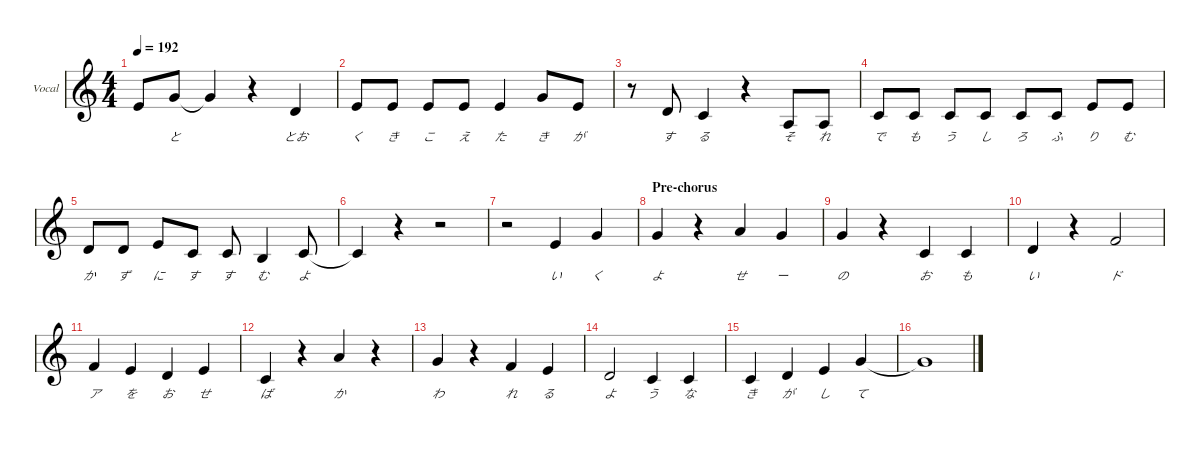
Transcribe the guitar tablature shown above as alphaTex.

\defaultSystemsLayout 4
\hideDynamics
\bracketExtendMode nobrackets
\firstSystemTrackNameOrientation horizontal
\track ("Vocal" "Vocal") {defaultSystemsLayout 4 mute instrument lead7fifths}
\staff {score}
\tuning (E4 B3 G3 D3 A2 E2)
\ts (4 4)
\tempo 192
\clef g2
\ks c
0.1{t}.8{dy f} 3.1.8{lyrics (0 "と") lyrics (1 "") lyrics (2 "") lyrics (3 "") lyrics (4 "")} 3.1{t}.4 r.4 3.2.4{lyrics (0 "とお") lyrics (1 "") lyrics (2 "") lyrics (3 "") lyrics (4 "")} |
0.1.8{lyrics (0 "く") lyrics (1 "") lyrics (2 "") lyrics (3 "") lyrics (4 "")} 0.1.8{lyrics (0 "き") lyrics (1 "") lyrics (2 "") lyrics (3 "") lyrics (4 "")} 0.1.8{lyrics (0 "こ") lyrics (1 "") lyrics (2 "") lyrics (3 "") lyrics (4 "")} 0.1.8{lyrics (0 "え") lyrics (1 "") lyrics (2 "") lyrics (3 "") lyrics (4 "")} 0.1.4{lyrics (0 "た") lyrics (1 "") lyrics (2 "") lyrics (3 "") lyrics (4 "")} 3.1.8{lyrics (0 "き") lyrics (1 "") lyrics (2 "") lyrics (3 "") lyrics (4 "")} 0.1.8{lyrics (0 "が") lyrics (1 "") lyrics (2 "") lyrics (3 "") lyrics (4 "")} |
r.8 3.2.8{lyrics (0 "す") lyrics (1 "") lyrics (2 "") lyrics (3 "") lyrics (4 "")} 1.2.4{lyrics (0 "る") lyrics (1 "") lyrics (2 "") lyrics (3 "") lyrics (4 "")} r.4 2.3.8{lyrics (0 "そ") lyrics (1 "") lyrics (2 "") lyrics (3 "") lyrics (4 "")} 2.3.8{lyrics (0 "れ") lyrics (1 "") lyrics (2 "") lyrics (3 "") lyrics (4 "")} |
1.2.8{lyrics (0 "で") lyrics (1 "") lyrics (2 "") lyrics (3 "") lyrics (4 "")} 1.2.8{lyrics (0 "も") lyrics (1 "") lyrics (2 "") lyrics (3 "") lyrics (4 "")} 1.2.8{lyrics (0 "う") lyrics (1 "") lyrics (2 "") lyrics (3 "") lyrics (4 "")} 1.2.8{lyrics (0 "し") lyrics (1 "") lyrics (2 "") lyrics (3 "") lyrics (4 "")} 1.2.8{lyrics (0 "ろ") lyrics (1 "") lyrics (2 "") lyrics (3 "") lyrics (4 "")} 1.2.8{lyrics (0 "ふ") lyrics (1 "") lyrics (2 "") lyrics (3 "") lyrics (4 "")} 0.1.8{lyrics (0 "り") lyrics (1 "") lyrics (2 "") lyrics (3 "") lyrics (4 "")} 0.1.8{lyrics (0 "む") lyrics (1 "") lyrics (2 "") lyrics (3 "") lyrics (4 "")} |
3.2.8{lyrics (0 "か") lyrics (1 "") lyrics (2 "") lyrics (3 "") lyrics (4 "")} 3.2.8{lyrics (0 "ず") lyrics (1 "") lyrics (2 "") lyrics (3 "") lyrics (4 "")} 0.1.8{lyrics (0 "に") lyrics (1 "") lyrics (2 "") lyrics (3 "") lyrics (4 "")} 1.2.8{lyrics (0 "す") lyrics (1 "") lyrics (2 "") lyrics (3 "") lyrics (4 "")} 1.2.8{lyrics (0 "す") lyrics (1 "") lyrics (2 "") lyrics (3 "") lyrics (4 "")} 0.2.4{lyrics (0 "む") lyrics (1 "") lyrics (2 "") lyrics (3 "") lyrics (4 "")} 1.2.8{lyrics (0 "よ") lyrics (1 "") lyrics (2 "") lyrics (3 "") lyrics (4 "")} |
1.2{t}.4 r.4 r.2 |
r.2 0.1.4{lyrics (0 "い") lyrics (1 "") lyrics (2 "") lyrics (3 "") lyrics (4 "")} 3.1.4{lyrics (0 "く") lyrics (1 "") lyrics (2 "") lyrics (3 "") lyrics (4 "")} |
\section ("" "Pre-chorus")
3.1.4{lyrics (0 "よ") lyrics (1 "") lyrics (2 "") lyrics (3 "") lyrics (4 "")} r.4 5.1.4{lyrics (0 "せ") lyrics (1 "") lyrics (2 "") lyrics (3 "") lyrics (4 "")} 3.1.4{lyrics (0 "ー") lyrics (1 "") lyrics (2 "") lyrics (3 "") lyrics (4 "")} |
3.1.4{lyrics (0 "の") lyrics (1 "") lyrics (2 "") lyrics (3 "") lyrics (4 "")} r.4 1.2.4{lyrics (0 "お") lyrics (1 "") lyrics (2 "") lyrics (3 "") lyrics (4 "")} 1.2.4{lyrics (0 "も") lyrics (1 "") lyrics (2 "") lyrics (3 "") lyrics (4 "")} |
3.2.4{lyrics (0 "い") lyrics (1 "") lyrics (2 "") lyrics (3 "") lyrics (4 "")} r.4 1.1.2{lyrics (0 "ド") lyrics (1 "") lyrics (2 "") lyrics (3 "") lyrics (4 "")} |
1.1.4{lyrics (0 "ア") lyrics (1 "") lyrics (2 "") lyrics (3 "") lyrics (4 "")} 0.1.4{lyrics (0 "を") lyrics (1 "") lyrics (2 "") lyrics (3 "") lyrics (4 "")} 3.2.4{lyrics (0 "お") lyrics (1 "") lyrics (2 "") lyrics (3 "") lyrics (4 "")} 0.1.4{lyrics (0 "せ") lyrics (1 "") lyrics (2 "") lyrics (3 "") lyrics (4 "")} |
1.2.4{lyrics (0 "ば") lyrics (1 "") lyrics (2 "") lyrics (3 "") lyrics (4 "")} r.4 5.1.4{lyrics (0 "か") lyrics (1 "") lyrics (2 "") lyrics (3 "") lyrics (4 "")} r.4 |
3.1.4{lyrics (0 "わ") lyrics (1 "") lyrics (2 "") lyrics (3 "") lyrics (4 "")} r.4 1.1.4{lyrics (0 "れ") lyrics (1 "") lyrics (2 "") lyrics (3 "") lyrics (4 "")} 0.1.4{lyrics (0 "る") lyrics (1 "") lyrics (2 "") lyrics (3 "") lyrics (4 "")} |
3.2.2{lyrics (0 "よ") lyrics (1 "") lyrics (2 "") lyrics (3 "") lyrics (4 "")} 1.2.4{lyrics (0 "う") lyrics (1 "") lyrics (2 "") lyrics (3 "") lyrics (4 "")} 1.2.4{lyrics (0 "な") lyrics (1 "") lyrics (2 "") lyrics (3 "") lyrics (4 "")} |
1.2.4{lyrics (0 "き") lyrics (1 "") lyrics (2 "") lyrics (3 "") lyrics (4 "")} 3.2.4{lyrics (0 "が") lyrics (1 "") lyrics (2 "") lyrics (3 "") lyrics (4 "")} 0.1.4{lyrics (0 "し") lyrics (1 "") lyrics (2 "") lyrics (3 "") lyrics (4 "")} 3.1.4{lyrics (0 "て") lyrics (1 "") lyrics (2 "") lyrics (3 "") lyrics (4 "")} |
3.1{t}.1
